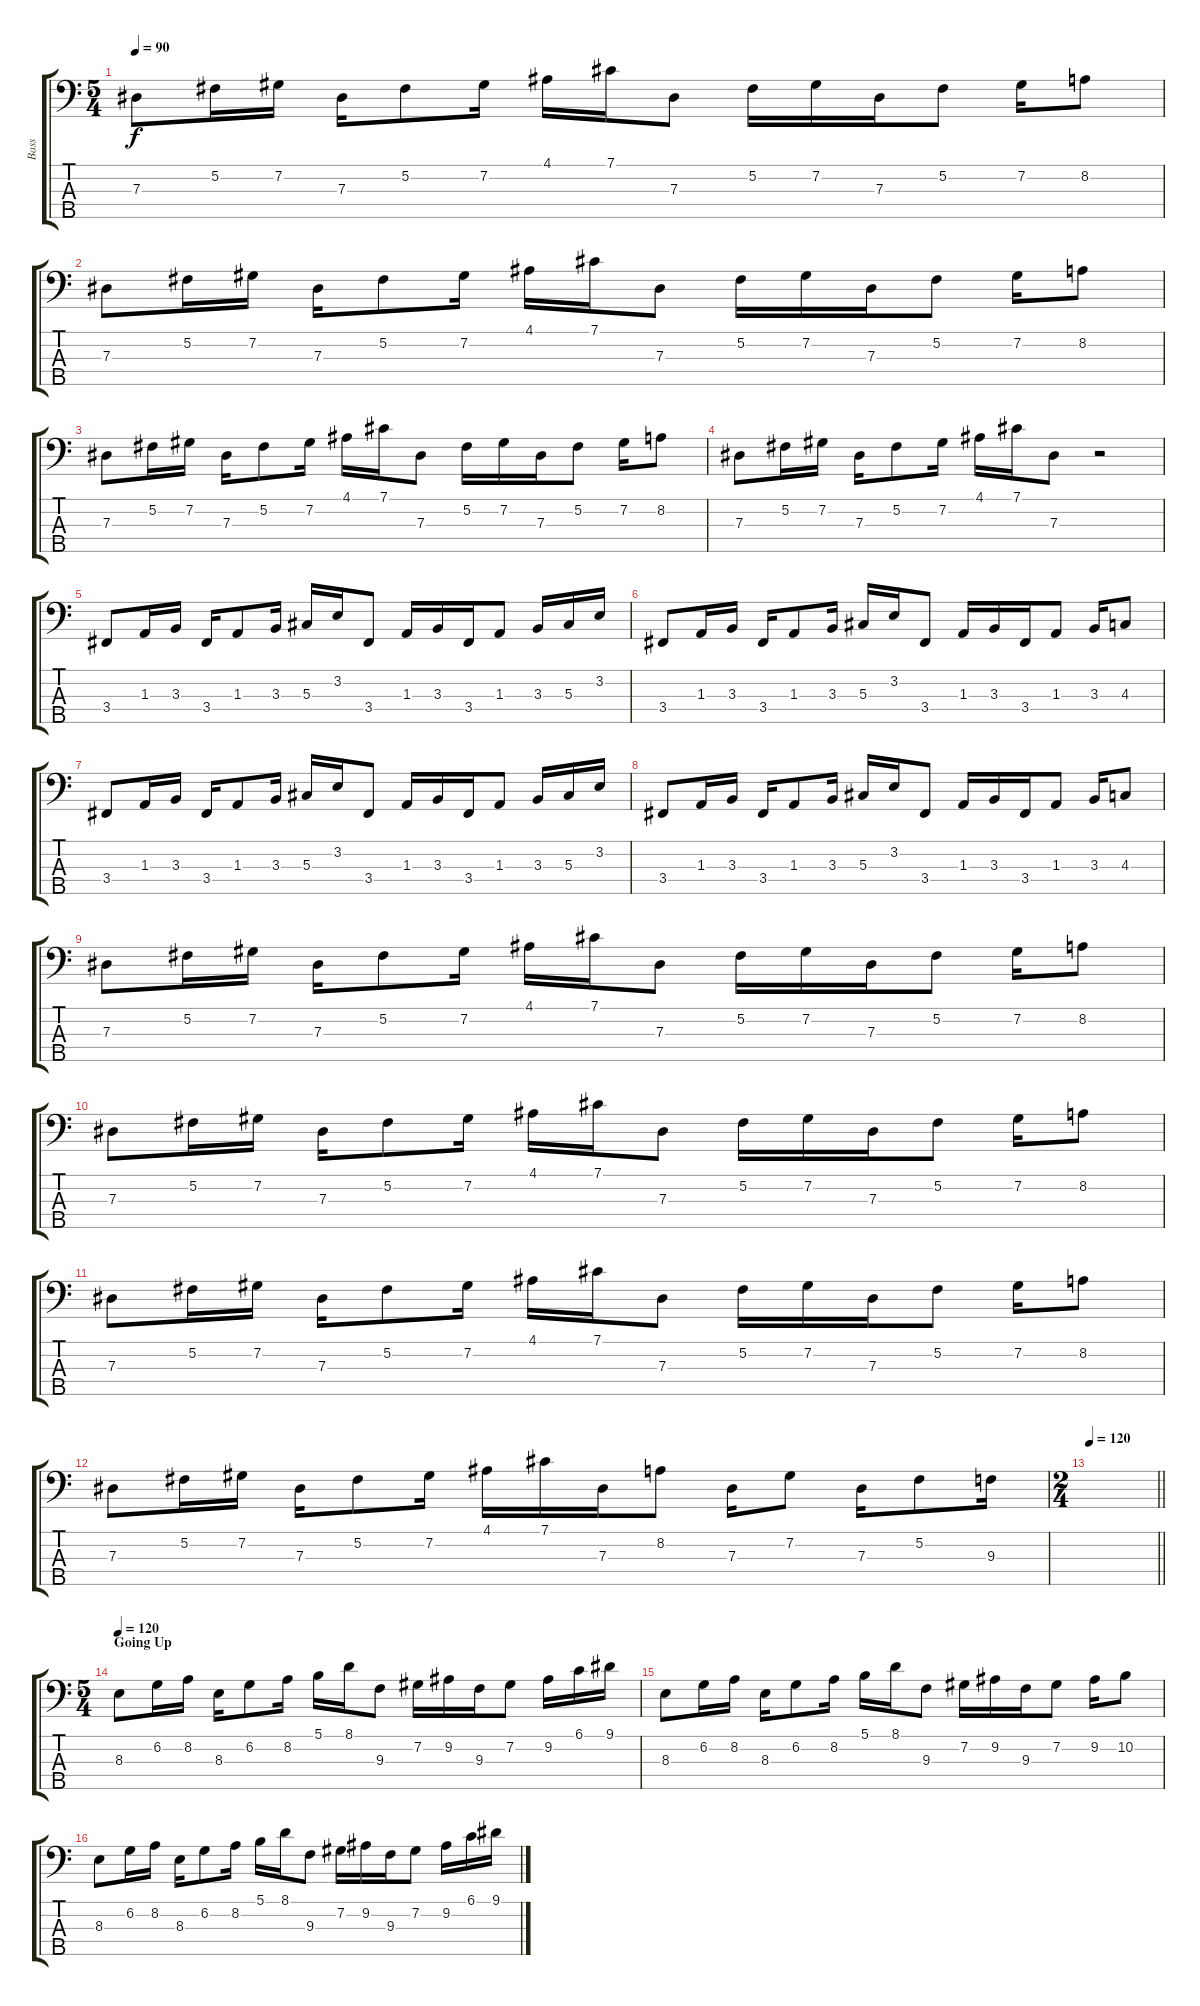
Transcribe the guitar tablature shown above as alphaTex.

\track ("Bass" "Bass") {instrument electricbassfinger}
\staff {score tabs}
\tuning (Gb2 Db2 Ab1 Eb1 Bb0) {hide}
\ts (5 4)
\tempo 90
\clef f4
\ks c
7.3.8{dy f} 5.2.16 7.2.16 7.3.16 5.2.8 7.2.16 4.1.16 7.1.16 7.3.8 5.2.16 7.2.16 7.3.16 5.2.8 7.2.16 8.2.8 |
7.3.8 5.2.16 7.2.16 7.3.16 5.2.8 7.2.16 4.1.16 7.1.16 7.3.8 5.2.16 7.2.16 7.3.16 5.2.8 7.2.16 8.2.8 |
7.3.8 5.2.16 7.2.16 7.3.16 5.2.8 7.2.16 4.1.16 7.1.16 7.3.8 5.2.16 7.2.16 7.3.16 5.2.8 7.2.16 8.2.8 |
7.3.8 5.2.16 7.2.16 7.3.16 5.2.8 7.2.16 4.1.16 7.1.16 7.3.8 r.2 |
3.4.8 1.3.16 3.3.16 3.4.16 1.3.8 3.3.16 5.3.16 3.2.16 3.4.8 1.3.16 3.3.16 3.4.16 1.3.8 3.3.16 5.3.16 3.2.16 |
3.4.8 1.3.16 3.3.16 3.4.16 1.3.8 3.3.16 5.3.16 3.2.16 3.4.8 1.3.16 3.3.16 3.4.16 1.3.8 3.3.16 4.3.8 |
3.4.8 1.3.16 3.3.16 3.4.16 1.3.8 3.3.16 5.3.16 3.2.16 3.4.8 1.3.16 3.3.16 3.4.16 1.3.8 3.3.16 5.3.16 3.2.16 |
3.4.8 1.3.16 3.3.16 3.4.16 1.3.8 3.3.16 5.3.16 3.2.16 3.4.8 1.3.16 3.3.16 3.4.16 1.3.8 3.3.16 4.3.8 |
7.3.8 5.2.16 7.2.16 7.3.16 5.2.8 7.2.16 4.1.16 7.1.16 7.3.8 5.2.16 7.2.16 7.3.16 5.2.8 7.2.16 8.2.8 |
7.3.8 5.2.16 7.2.16 7.3.16 5.2.8 7.2.16 4.1.16 7.1.16 7.3.8 5.2.16 7.2.16 7.3.16 5.2.8 7.2.16 8.2.8 |
7.3.8 5.2.16 7.2.16 7.3.16 5.2.8 7.2.16 4.1.16 7.1.16 7.3.8 5.2.16 7.2.16 7.3.16 5.2.8 7.2.16 8.2.8 |
7.3.8 5.2.16 7.2.16 7.3.16 5.2.8 7.2.16 4.1.16 7.1.16 7.3.16 8.2.8 7.3.16 7.2.8 7.3.16 5.2.8 9.3.16 |
\ts (2 4)
\tempo 120
\barLineRight lightlight
|
\ts (5 4)
\section ("" "Going Up")
\tempo 120
8.3.8 6.2.16 8.2.16 8.3.16 6.2.8 8.2.16 5.1.16 8.1.16 9.3.8 7.2.16 9.2.16 9.3.16 7.2.8 9.2.16 6.1.16 9.1.16 |
8.3.8 6.2.16 8.2.16 8.3.16 6.2.8 8.2.16 5.1.16 8.1.16 9.3.8 7.2.16 9.2.16 9.3.16 7.2.8 9.2.16 10.2.8 |
8.3.8 6.2.16 8.2.16 8.3.16 6.2.8 8.2.16 5.1.16 8.1.16 9.3.8 7.2.16 9.2.16 9.3.16 7.2.8 9.2.16 6.1.16 9.1.16
